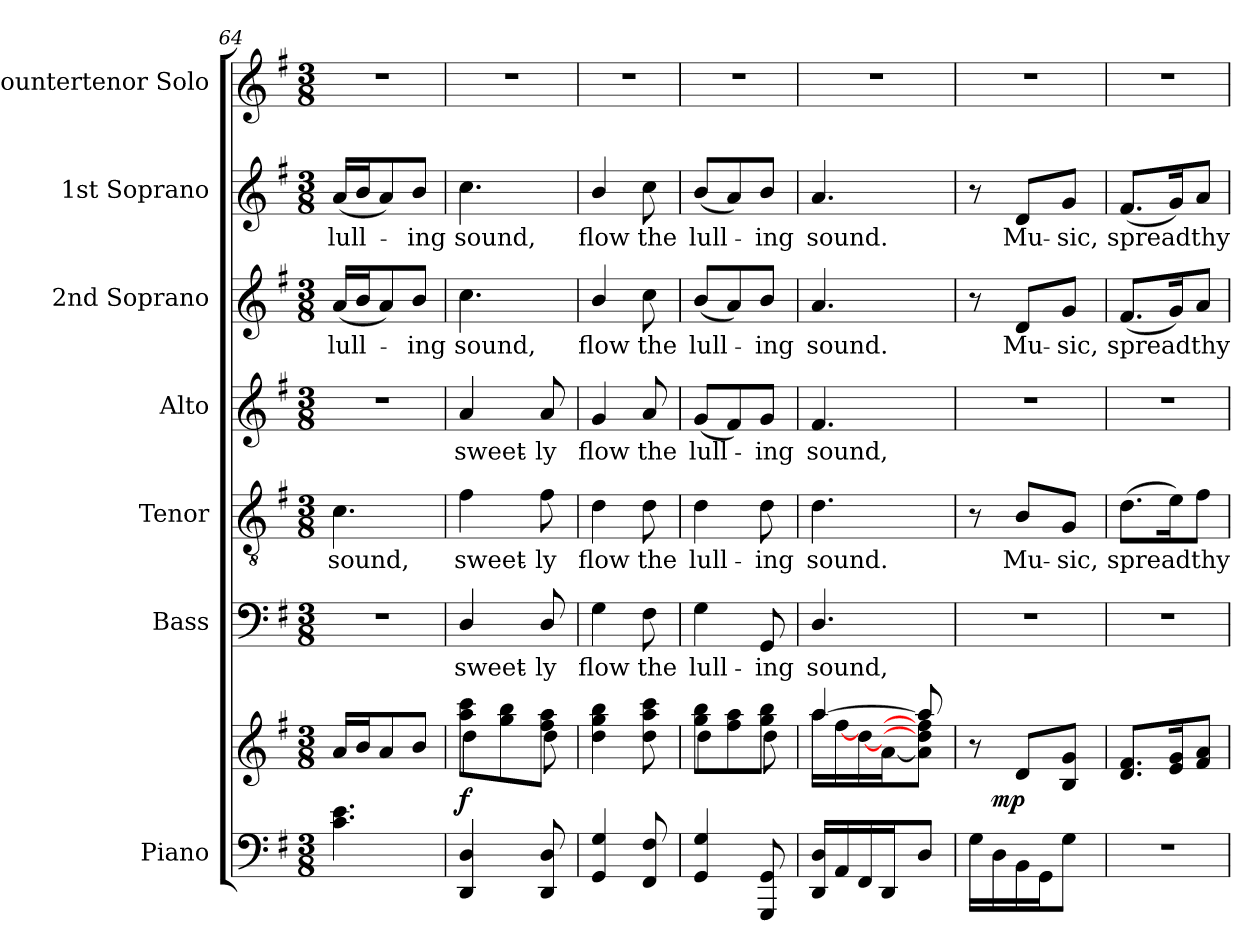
**kern	**kern	**dynam	**kern	**text	**kern	**text	**kern	**text	**kern	**text	**kern	**text	**kern
*part7	*part7	*part7	*part6	*part6	*part5	*part5	*part4	*part4	*part3	*part3	*part2	*part2	*part1
*staff8	*staff7	*staff7/8	*staff6	*staff6	*staff5	*staff5	*staff4	*staff4	*staff3	*staff3	*staff2	*staff2	*staff1
*I"Piano	*	*	*I"Bass	*	*I"Tenor	*	*I"Alto	*	*I"2nd Soprano	*	*I"1st Soprano	*	*I"Countertenor Solo
*clefF4	*clefG2	*	*clefF4	*	*clefGv2	*	*clefG2	*	*clefG2	*	*clefG2	*	*clefG2
*	*	*	*	*	*ITrd7c12	*	*	*	*	*	*	*	*
*k[f#]	*k[f#]	*	*k[f#]	*	*k[f#]	*	*k[f#]	*	*k[f#]	*	*k[f#]	*	*k[f#]
*G:	*G:	*	*G:	*	*G:	*	*G:	*	*G:	*	*G:	*	*G:
*M3/8	*M3/8	*	*M3/8	*	*M3/8	*	*M3/8	*	*M3/8	*	*M3/8	*	*M3/8
=64	=64	=64	=64	=64	=64	=64	=64	=64	=64	=64	=64	=64	=64
!	!	!	!LO:N:vis=1	!	!	!	!	!	!	!	!	!	!
!	!	!	!	!	!	!LO:LY:b:color=#000000	!LO:N:vis=1	!	!	!	!	!	!
!	!	!	!	!	!	!	!	!	!	!LO:LY:b:color=#000000	!	!	!
!	!	!	!	!	!	!	!	!	!	!	!	!LO:LY:b:color=#000000	!LO:N:vis=1
4.ci\ 4.ei	16ai/LL	.	4.r	.	4.Ci\	sound,	4.r	.	(16ai/LL	lull-	(16ai/LL	lull-	4.r
.	16bi/J	.	.	.	.	.	.	.	16bi/J	.	16bi/J	.	.
.	8ai/	.	.	.	.	.	.	.	8ai/)	.	8ai/)	.	.
!	!	!	!	!	!	!	!	!	!	!LO:LY:b:color=#000000	!	!	!
!	!	!	!	!	!	!	!	!	!	!	!	!LO:LY:b:color=#000000	!
.	8bi/J	.	.	.	.	.	.	.	8bi/J	-ing	8bi/J	-ing	.
=65	=65	=65	=65	=65	=65	=65	=65	=65	=65	=65	=65	=65	=65
*	*^	*	*	*	*	*	*	*	*	*	*	*	*
!	!	!	!	!	!LO:LY:b:color=#000000	!	!	!	!	!	!	!	!	!
!	!	!	!	!	!	!	!LO:LY:b:color=#000000	!	!	!	!	!	!	!
!	!	!	!	!	!	!	!	!	!LO:LY:b:color=#000000	!	!	!	!	!
!	!	!	!	!	!	!	!	!	!	!	!LO:LY:b:color=#000000	!	!	!
!	!	!	!	!	!	!	!	!	!	!	!	!	!LO:LY:b:color=#000000	!LO:N:vis=1
4DDi/ 4Di	8aai\ 8ccci\L	4ddi\	f	4Di/	sweet-	4F#i\	sweet-	4ai/	sweet-	4.cci\	sound,	4.cci\	sound,	4.r
.	8ggi\ 8bbi\	.	.	.	.	.	.	.	.	.	.	.	.	.
!	!	!	!	!	!LO:LY:b:color=#000000	!	!	!	!	!	!	!	!	!
!	!	!	!	!	!	!	!LO:LY:b:color=#000000	!	!	!	!	!	!	!
!	!	!	!	!	!	!	!	!	!LO:LY:b:color=#000000	!	!	!	!	!
8DDi/ 8Di	8ff#i\ 8aai\J	8ddi\	.	8Di/	-ly	8F#i\	-ly	8ai/	-ly	.	.	.	.	.
*	*v	*v	*	*	*	*	*	*	*	*	*	*	*	*
=66	=66	=66	=66	=66	=66	=66	=66	=66	=66	=66	=66	=66	=66
*	*^	*	*	*	*	*	*	*	*	*	*	*	*
!	!	!	!	!	!LO:LY:b:color=#000000	!	!	!	!	!	!	!	!	!
*	*v	*v	*	*	*	*	*	*	*	*	*	*	*	*
*	*^	*	*	*	*	*	*	*	*	*	*	*	*
!	!	!	!	!	!	!	!LO:LY:b:color=#000000	!	!	!	!	!	!	!
*	*v	*v	*	*	*	*	*	*	*	*	*	*	*	*
*	*^	*	*	*	*	*	*	*	*	*	*	*	*
!	!	!	!	!	!	!	!	!	!LO:LY:b:color=#000000	!	!	!	!	!
*	*v	*v	*	*	*	*	*	*	*	*	*	*	*	*
*	*^	*	*	*	*	*	*	*	*	*	*	*	*
!	!	!	!	!	!	!	!	!	!	!	!LO:LY:b:color=#000000	!	!	!
*	*v	*v	*	*	*	*	*	*	*	*	*	*	*	*
*	*^	*	*	*	*	*	*	*	*	*	*	*	*
!	!	!	!	!	!	!	!	!	!	!	!	!	!LO:LY:b:color=#000000	!LO:N:vis=1
*	*v	*v	*	*	*	*	*	*	*	*	*	*	*	*
4GGi/ 4Gi	4ddi\ 4ggi 4bbi	.	4Gi\	flow	4Di\	flow	4gi/	flow	4bi/	flow	4bi/	flow	4.r
!	!	!	!	!LO:LY:b:color=#000000	!	!	!	!	!	!	!	!	!
!	!	!	!	!	!	!LO:LY:b:color=#000000	!	!	!	!	!	!	!
!	!	!	!	!	!	!	!	!LO:LY:b:color=#000000	!	!	!	!	!
!	!	!	!	!	!	!	!	!	!	!LO:LY:b:color=#000000	!	!	!
!	!	!	!	!	!	!	!	!	!	!	!	!LO:LY:b:color=#000000	!
8FF#i/ 8F#i	8ddi\ 8aai 8ccci	.	8F#i\	the	8Di\	the	8ai/	the	8cci\	the	8cci\	the	.
=67	=67	=67	=67	=67	=67	=67	=67	=67	=67	=67	=67	=67	=67
*	*^	*	*	*	*	*	*	*	*	*	*	*	*
!	!	!	!	!	!LO:LY:b:color=#000000	!	!	!	!	!	!	!	!	!
!	!	!	!	!	!	!	!LO:LY:b:color=#000000	!	!	!	!	!	!	!
!	!	!	!	!	!	!	!	!	!LO:LY:b:color=#000000	!	!	!	!	!
!	!	!	!	!	!	!	!	!	!	!	!LO:LY:b:color=#000000	!	!	!
!	!	!	!	!	!	!	!	!	!	!	!	!	!LO:LY:b:color=#000000	!LO:N:vis=1
4GGi/ 4Gi	8ggi\ 8bbi\L	4ddi\	.	4Gi\	lull-	4Di\	lull-	(8gi/L	lull-	(8bi/L	lull-	(8bi/L	lull-	4.r
.	8ff#i\ 8aai\	.	.	.	.	.	.	8f#i/)	.	8ai/)	.	8ai/)	.	.
!	!	!	!	!	!LO:LY:b:color=#000000	!	!	!	!	!	!	!	!	!
!	!	!	!	!	!	!	!LO:LY:b:color=#000000	!	!	!	!	!	!	!
!	!	!	!	!	!	!	!	!	!LO:LY:b:color=#000000	!	!	!	!	!
!	!	!	!	!	!	!	!	!	!	!	!LO:LY:b:color=#000000	!	!	!
!	!	!	!	!	!	!	!	!	!	!	!	!	!LO:LY:b:color=#000000	!
8GGGi/ 8GGi	8ggi\ 8bbi\J	8ddi\	.	8GGi/	-ing	8Di\	-ing	8gi/J	-ing	8bi/J	-ing	8bi/J	-ing	.
=68	=68	=68	=68	=68	=68	=68	=68	=68	=68	=68	=68	=68	=68	=68
!	!	!	!	!	!LO:LY:b:color=#000000	!	!	!	!	!	!	!	!	!
!	!	!	!	!	!	!	!LO:LY:b:color=#000000	!	!	!	!	!	!	!
!	!	!	!	!	!	!	!	!	!LO:LY:b:color=#000000	!	!	!	!	!
!	!	!	!	!	!	!	!	!	!	!	!LO:LY:b:color=#000000	!	!	!
!	!	!	!	!	!	!	!	!	!	!	!	!	!LO:LY:b:color=#000000	!LO:N:vis=1
16DDi/ 16Di/LL	[4aai/	16aai\LL	.	4.Di/	sound,	4.Di\	sound.	4.f#i/	sound,	4.ai/	sound.	4.ai/	sound.	4.r
16AAi/	.	[16ff#i\	.	.	.	.	.	.	.	.	.	.	.	.
16FF#i/	.	[16ddi\	.	.	.	.	.	.	.	.	.	.	.	.
16DDi/J	.	[16ai\J	.	.	.	.	.	.	.	.	.	.	.	.
8Di/J	8aai/]	8ai]\ 8ddi]\ 8ff#i]\J	.	.	.	.	.	.	.	.	.	.	.	.
=69	=69	=69	=69	=69	=69	=69	=69	=69	=69	=69	=69	=69	=69	=69
!	!	!	!	!LO:N:vis=1	!	!	!	!LO:N:vis=1	!	!	!	!	!	!LO:N:vis=1
16Gi\LL	8r	16ryy	.	4.r	.	8r	.	4.r	.	8r	.	8r	.	4.r
16Di\	.	4ryy	mp	.	.	.	.	.	.	.	.	.	.	.
!	!	!	!	!	!	!	!LO:LY:b:color=#000000	!	!	!	!	!	!	!
!	!	!	!	!	!	!	!	!	!	!	!LO:LY:b:color=#000000	!	!	!
!	!	!	!	!	!	!	!	!	!	!	!	!	!LO:LY:b:color=#000000	!
16BBi\	8di/L	.	.	.	.	8BBi/L	Mu-	.	.	8di/L	Mu-	8di/L	Mu-	.
16GGi\J	.	.	.	.	.	.	.	.	.	.	.	.	.	.
!	!	!	!	!	!	!	!LO:LY:b:color=#000000	!	!	!	!	!	!	!
!	!	!	!	!	!	!	!	!	!	!	!LO:LY:b:color=#000000	!	!	!
!	!	!	!	!	!	!	!	!	!	!	!	!	!LO:LY:b:color=#000000	!
8Gi\J	8Bi/ 8gi/J	.	.	.	.	8GGi/J	-sic,	.	.	8gi/J	-sic,	8gi/J	-sic,	.
.	.	16ryy	.	.	.	.	.	.	.	.	.	.	.	.
=70	=70	=70	=70	=70	=70	=70	=70	=70	=70	=70	=70	=70	=70	=70
!LO:N:vis=1	!	!	!	!LO:N:vis=1	!	!	!	!	!	!	!	!	!	!
*	*v	*v	*	*	*	*	*	*	*	*	*	*	*	*
*	*^	*	*	*	*	*	*	*	*	*	*	*	*
!	!	!	!	!	!	!	!LO:LY:b:color=#000000	!LO:N:vis=1	!	!	!	!	!	!
*	*v	*v	*	*	*	*	*	*	*	*	*	*	*	*
*	*^	*	*	*	*	*	*	*	*	*	*	*	*
!	!	!	!	!	!	!	!	!	!	!	!LO:LY:b:color=#000000	!	!	!
*	*v	*v	*	*	*	*	*	*	*	*	*	*	*	*
*	*^	*	*	*	*	*	*	*	*	*	*	*	*
!	!	!	!	!	!	!	!	!	!	!	!	!	!LO:LY:b:color=#000000	!LO:N:vis=1
*	*v	*v	*	*	*	*	*	*	*	*	*	*	*	*
4.r	8.di/ 8.f#i/L	.	4.r	.	(8.Di\L	spread	4.r	.	(8.f#i/L	spread	(8.f#i/L	spread	4.r
.	16ei/ 16gi/K	.	.	.	16Ei\K)	.	.	.	16gi/K)	.	16gi/K)	.	.
!	!	!	!	!	!	!LO:LY:b:color=#000000	!	!	!	!	!	!	!
!	!	!	!	!	!	!	!	!	!	!LO:LY:b:color=#000000	!	!	!
!	!	!	!	!	!	!	!	!	!	!	!	!LO:LY:b:color=#000000	!
.	8f#i/ 8ai/J	.	.	.	8F#i\J	thy	.	.	8ai/J	thy	8ai/J	thy	.
=	=	=	=	=	=	=	=	=	=	=	=	=	=
*-	*-	*-	*-	*-	*-	*-	*-	*-	*-	*-	*-	*-	*-
